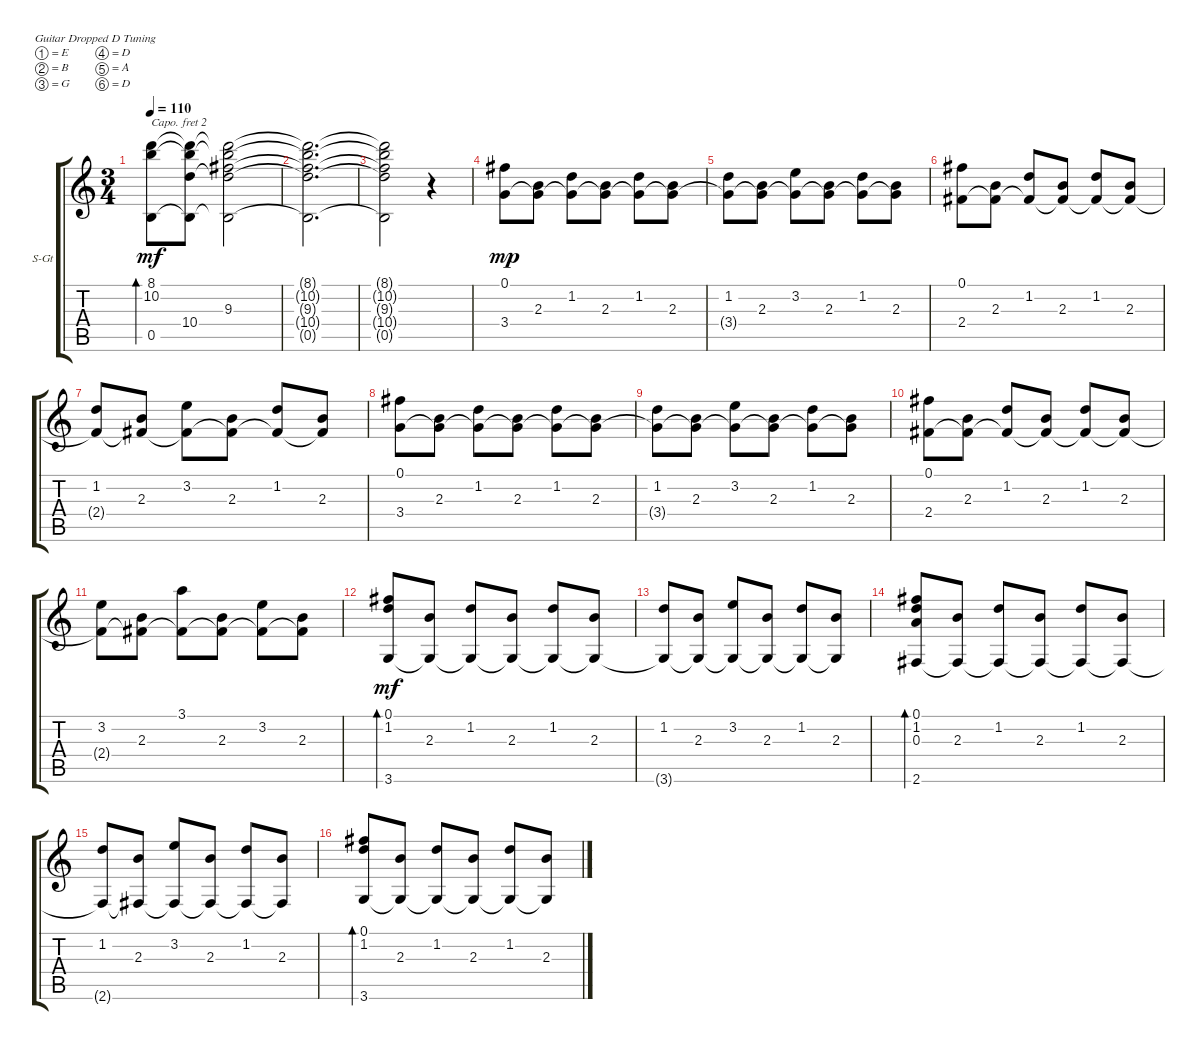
\defaultSystemsLayout 4
\bracketExtendMode groupsimilarinstruments
\firstSystemTrackNameOrientation horizontal
\otherSystemsTrackNameOrientation horizontal
\track ("Steel Guitar" "S-Gt") {instrument acousticguitarsteel}
\staff {score tabs}
\capo 2
\tuning (E4 B3 G3 D3 A2 D2)
\ts (3 4)
\tempo 110
\clef g2
\ks c
(0.5 10.2 8.1).8{bd 151 dy mf} (10.4 8.1{t} 10.2{t} 0.5{t}).8 (9.3 8.1{t} 10.2{t} 10.4{t} 0.5{t}).2 |
(8.1{t} 10.2{t} 9.3{t} 10.4{t} 0.5{t}).2{d} |
(0.5{t} 10.4{t} 9.3{t} 10.2{t} 8.1{t}).2 r.4 |
(0.1 3.4).8{dy mp} (2.3 3.4{t}).8 (1.2 3.4{t}).8 (2.3 3.4{t}).8 (1.2 3.4{t}).8 (2.3 3.4{t}).8 |
(1.2 3.4{t}).8 (2.3 3.4{t}).8 (3.2 3.4{t}).8 (2.3 3.4{t}).8 (1.2 3.4{t}).8 (2.3 3.4{t}).8 |
(0.1 2.4).8 (2.3 2.4{t}).8 (1.2 2.4{t}).8 (2.3 2.4{t}).8 (1.2 2.4{t}).8 (2.3 2.4{t}).8 |
(1.2 2.4{t}).8 (2.3 2.4{t}).8 (3.2 2.4{t}).8 (2.3 2.4{t}).8 (1.2 2.4{t}).8 (2.3 2.4{t}).8 |
(0.1 3.4).8 (2.3 3.4{t}).8 (1.2 3.4{t}).8 (2.3 3.4{t}).8 (1.2 3.4{t}).8 (2.3 3.4{t}).8 |
(1.2 3.4{t}).8 (2.3 3.4{t}).8 (3.2 3.4{t}).8 (2.3 3.4{t}).8 (1.2 3.4{t}).8 (2.3 3.4{t}).8 |
(0.1 2.4).8 (2.3 2.4{t}).8 (1.2 2.4{t}).8 (2.3 2.4{t}).8 (1.2 2.4{t}).8 (2.3 2.4{t}).8 |
(3.2 2.4{t}).8 (2.3 2.4{t}).8 (3.1 2.4{t}).8 (2.3 2.4{t}).8 (3.2 2.4{t}).8 (2.3 2.4{t}).8 |
(3.6 1.2 0.1).8{bd 150 dy mf} (2.3 3.6{t}).8 (1.2 3.6{t}).8 (2.3 3.6{t}).8 (1.2 3.6{t}).8 (2.3 3.6{t}).8 |
(1.2 3.6{t}).8 (2.3 3.6{t}).8 (3.2 3.6{t}).8 (2.3 3.6{t}).8 (1.2 3.6{t}).8 (2.3 3.6{t}).8 |
(2.6 0.3 1.2 0.1).8{bd 149} (2.3 2.6{t}).8 (1.2 2.6{t}).8 (2.3 2.6{t}).8 (1.2 2.6{t}).8 (2.3 2.6{t}).8 |
(1.2 2.6{t}).8 (2.3 2.6{t}).8 (3.2 2.6{t}).8 (2.3 2.6{t}).8 (1.2 2.6{t}).8 (2.3 2.6{t}).8 |
(3.6 1.2 0.1).8{bd 150} (2.3 3.6{t}).8 (1.2 3.6{t}).8 (2.3 3.6{t}).8 (1.2 3.6{t}).8 (2.3 3.6{t}).8
